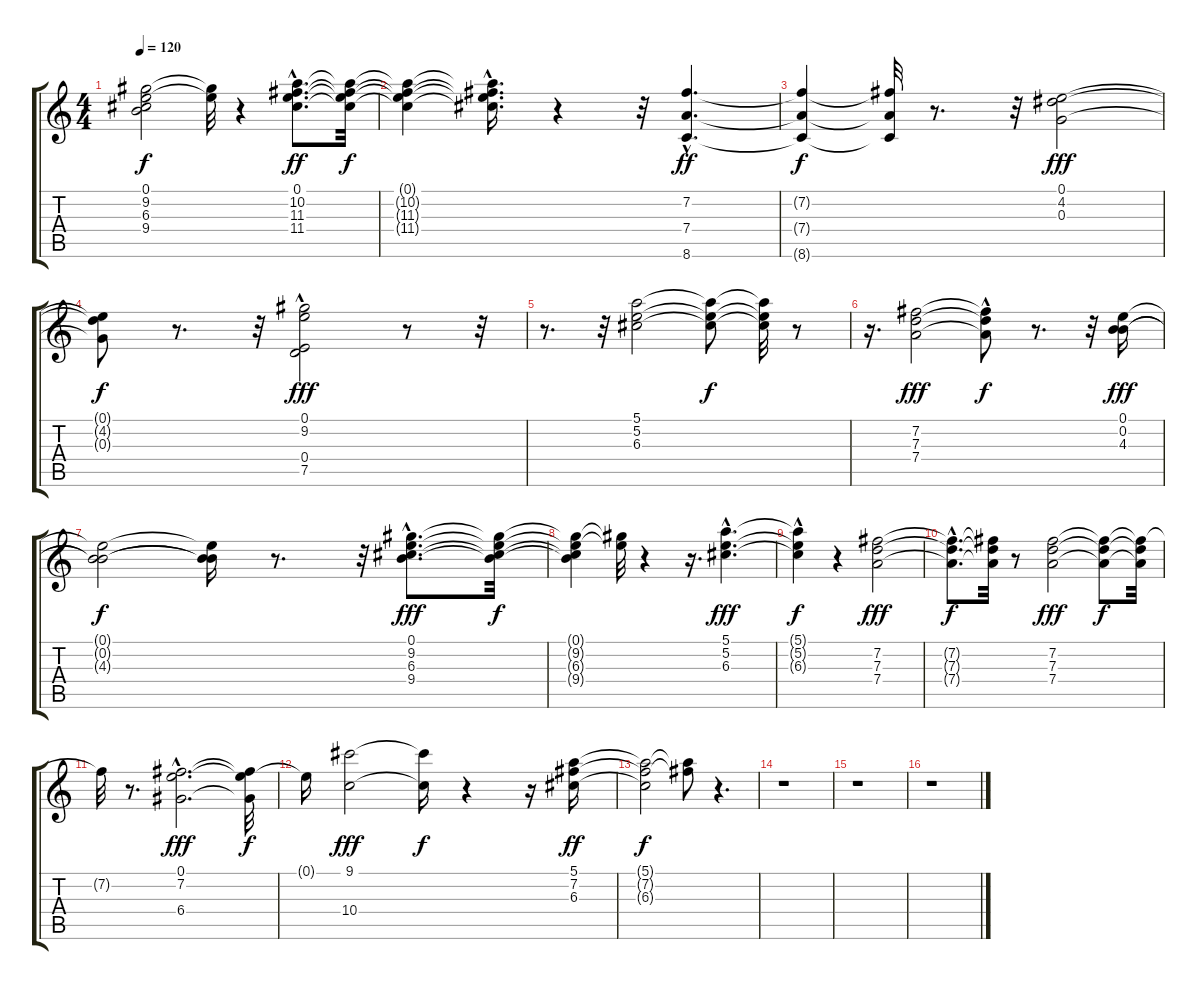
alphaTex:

\track "" {instrument acousticguitarsteel}
\staff {score tabs}
\tuning (E4 B3 G3 D3 A2 E2) {hide}
\ts (4 4)
\tempo 120
\clef g2
\ks c
(0.1{t} 9.2{t} 6.3{t} 9.4{t}).2{dy f} (0.1{t} 9.2{t}).32 r.4 (0.1{hac} 10.2{hac} 11.3{hac} 11.4{hac}).8{d dy ff} (0.1{t} 10.2{t} 11.3{t} 11.4{t}).32{dy f} |
(0.1{t} 10.2{t} 11.3{t} 11.4{t}).4 (0.1{hac t} 10.2{hac t} 11.3{hac t} 11.4{hac t}).16{d} r.4 r.32 (7.2{hac} 7.4{hac} 8.6{hac}).4{d dy ff} |
(7.2{t} 7.4{t} 8.6{t}).4{dy f} (7.2{t} 7.4{t} 8.6{t}).32 r.8{d} r.32 (0.1 4.2 0.3).2{dy fff} |
(0.1{t} 4.2{t} 0.3{t}).8{dy f} r.8{d} r.32 (0.1{hac} 9.2 0.4{hac} 7.5{hac}).2{dy fff} r.8 r.32 |
r.8{d} r.32 (5.1 5.2 6.3).2 (5.1{t} 5.2{t} 6.3{t}).8{dy f} (5.1{t} 5.2{t} 6.3{t}).32 r.8 |
r.16{d} (7.2 7.3 7.4).2{dy fff} (7.2{t} 7.3{hac t} 7.4{hac t}).8{dy f} r.8{d} r.32 (0.1 0.2 4.3).16{dy fff} |
(0.1{t} 0.2{t} 4.3{t}).2{dy f} (0.1{t} 0.2{t} 4.3{t}).16 r.8{d} r.32 (0.1{hac} 9.2{hac} 6.3{hac} 9.4{hac}).8{d dy fff} (0.1{t} 9.2{t} 6.3{t} 9.4{t}).32{dy f} |
(0.1{t} 9.2{t} 6.3{t} 9.4{t}).4 (0.1{t} 9.2{t}).32 r.4 r.16{d} (5.1{hac} 5.2{hac} 6.3{hac}).4{d dy fff} |
(5.1{t} 5.2{t} 6.3{hac t}).4{dy f} r.4 (7.2 7.3 7.4).2{dy fff} |
(7.2{hac t} 7.3{hac t} 7.4{hac t}).8{d dy f} (7.2{t} 7.3{t} 7.4{t}).32 r.8 (7.2 7.3 7.4).2{dy fff} (7.2{t} 7.3{t} 7.4{t}).8{dy f} (7.2{t} 7.3{t} 7.4{t}).32 |
7.2{t}.32 r.8{d} (0.1{hac} 7.2{hac} 6.4{hac}).2{d dy fff} (0.1{t} 7.2{t} 6.4{t}).32{dy f} |
0.1{t}.16 (9.1 10.4).2{dy fff} (9.1{t} 10.4{t}).16{dy f} r.4 r.16 (5.1 7.2 6.3).16{dy ff} |
(5.1{t} 7.2{t} 6.3{t}).2{dy f} (5.1{t} 7.2{t}).8 r.4{d} |
r.1 |
r.1 |
r.1
